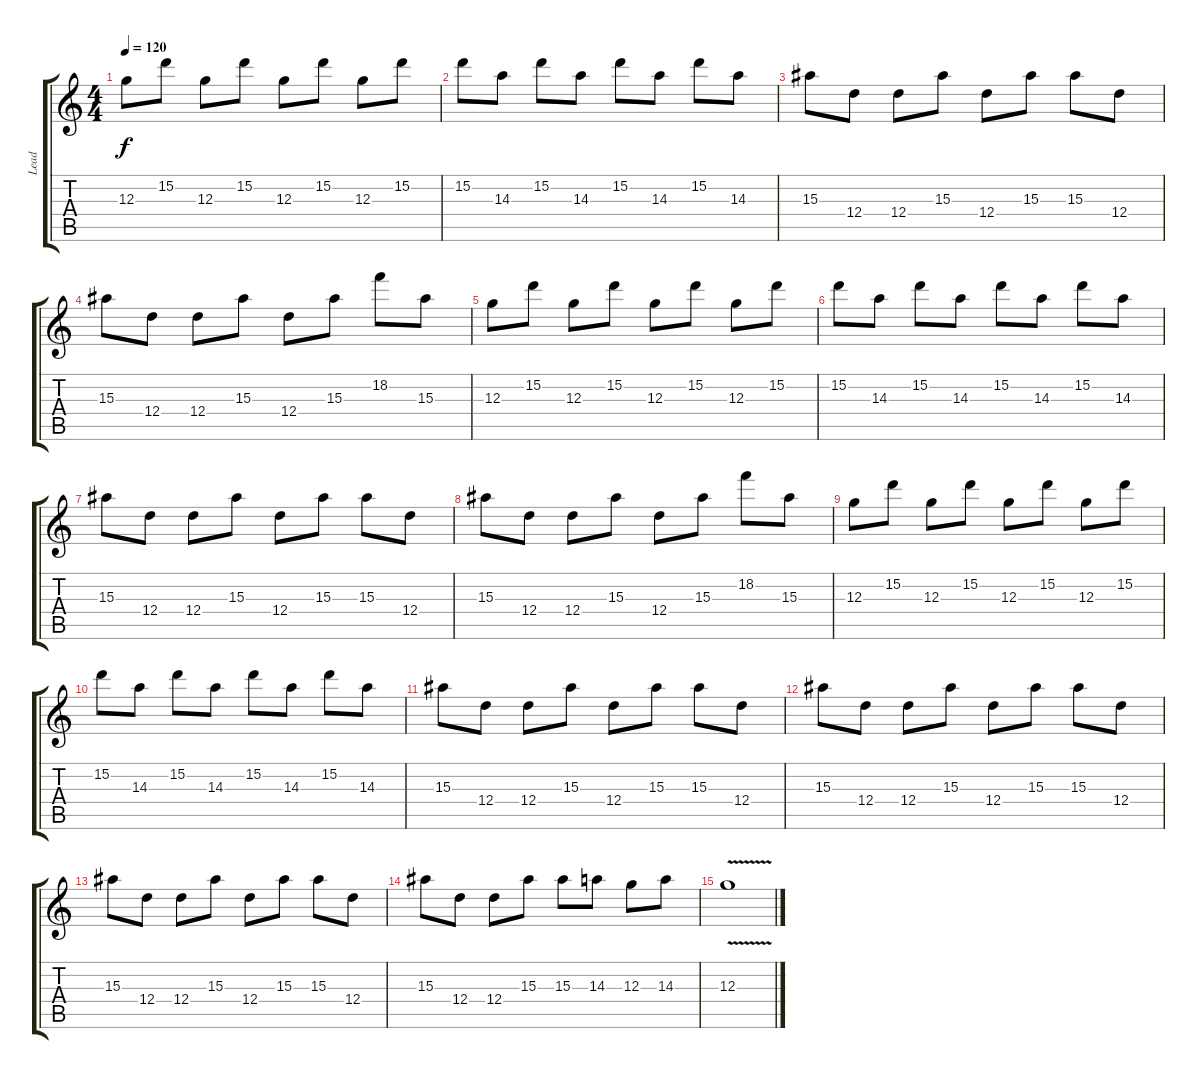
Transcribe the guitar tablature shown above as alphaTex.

\track ("Lead" "Lead") {instrument distortionguitar}
\staff {score tabs}
\tuning (E4 B3 G3 D3 A2 E2) {hide}
\ts (4 4)
\tempo 120
\clef g2
\ks c
12.3.8{dy f} 15.2.8 12.3.8 15.2.8 12.3.8 15.2.8 12.3.8 15.2.8 |
15.2.8 14.3.8 15.2.8 14.3.8 15.2.8 14.3.8 15.2.8 14.3.8 |
15.3.8 12.4.8 12.4.8 15.3.8 12.4.8 15.3.8 15.3.8 12.4.8 |
15.3.8 12.4.8 12.4.8 15.3.8 12.4.8 15.3.8 18.2.8 15.3.8 |
12.3.8 15.2.8 12.3.8 15.2.8 12.3.8 15.2.8 12.3.8 15.2.8 |
15.2.8 14.3.8 15.2.8 14.3.8 15.2.8 14.3.8 15.2.8 14.3.8 |
15.3.8 12.4.8 12.4.8 15.3.8 12.4.8 15.3.8 15.3.8 12.4.8 |
15.3.8 12.4.8 12.4.8 15.3.8 12.4.8 15.3.8 18.2.8 15.3.8 |
12.3.8 15.2.8 12.3.8 15.2.8 12.3.8 15.2.8 12.3.8 15.2.8 |
15.2.8 14.3.8 15.2.8 14.3.8 15.2.8 14.3.8 15.2.8 14.3.8 |
15.3.8 12.4.8 12.4.8 15.3.8 12.4.8 15.3.8 15.3.8 12.4.8 |
15.3.8 12.4.8 12.4.8 15.3.8 12.4.8 15.3.8 15.3.8 12.4.8 |
15.3.8 12.4.8 12.4.8 15.3.8 12.4.8 15.3.8 15.3.8 12.4.8 |
15.3.8 12.4.8 12.4.8 15.3.8 15.3.8 14.3.8 12.3.8 14.3.8 |
12.3{v}.1
